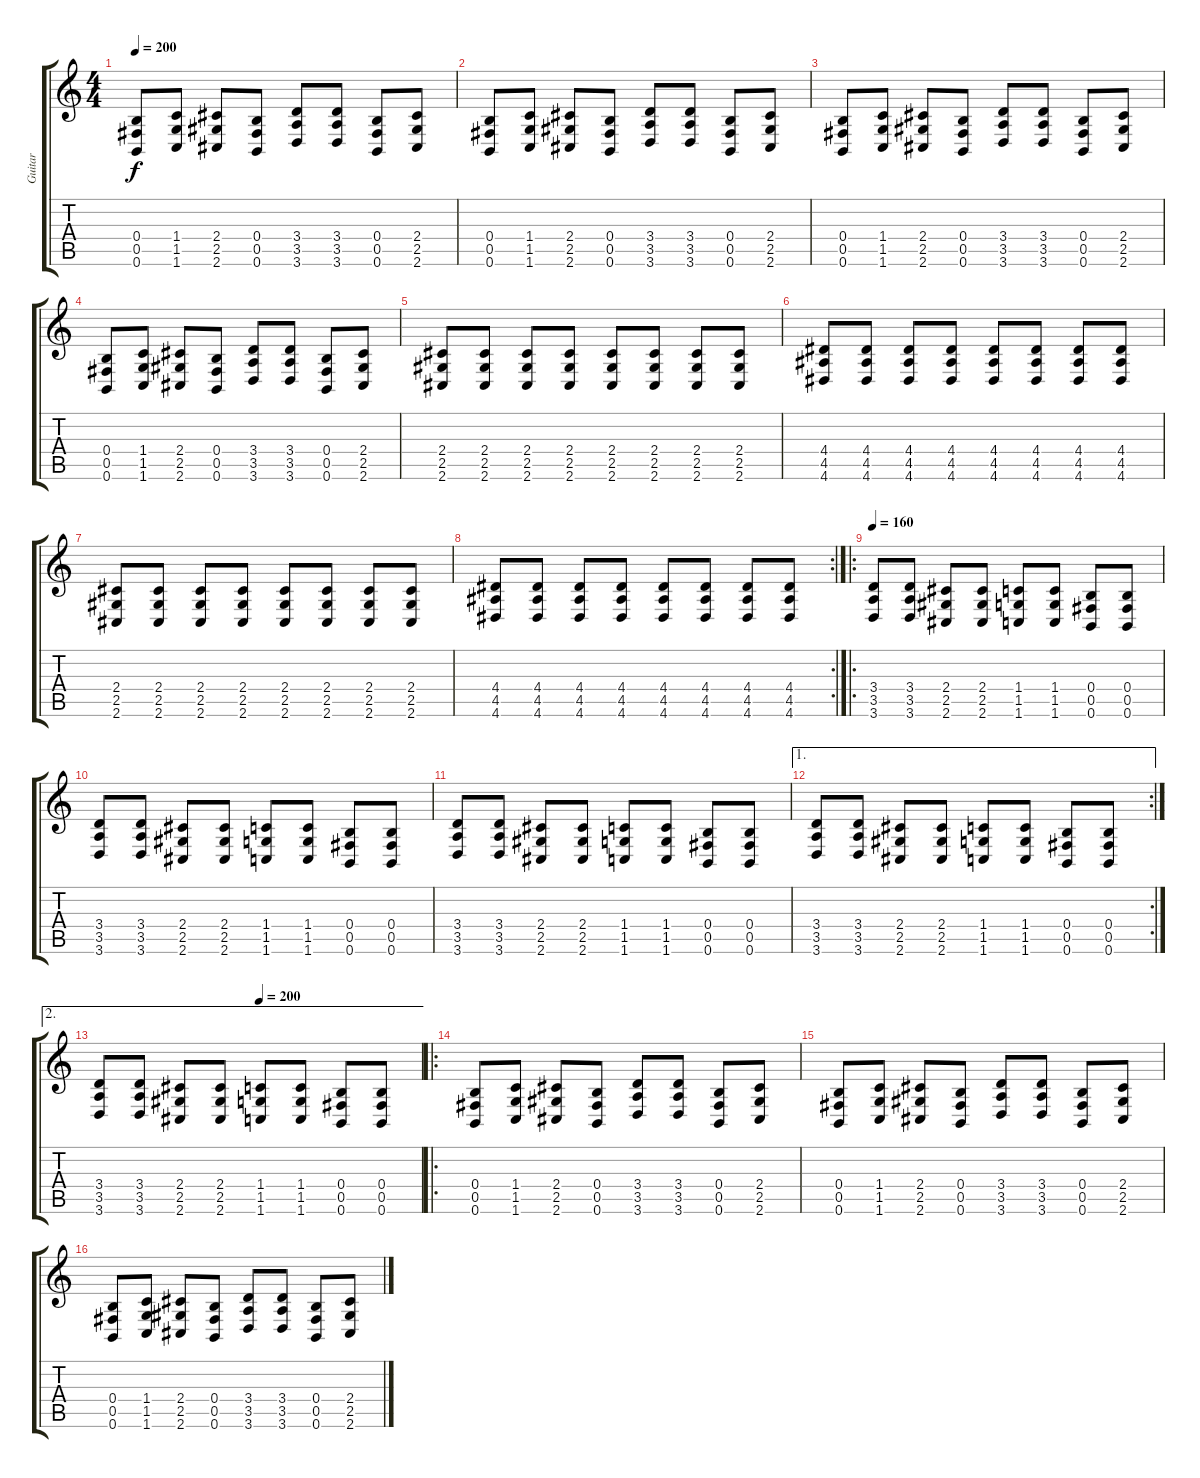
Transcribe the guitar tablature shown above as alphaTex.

\track ("Guitar" "Guitar") {instrument distortionguitar}
\staff {score tabs}
\tuning (Db4 Ab3 E3 B2 Gb2 B1) {hide}
\ts (4 4)
\tempo 200
\clef g2
\ks c
(0.4 0.5 0.6).8{dy f} (1.4 1.5 1.6).8 (2.4 2.5 2.6).8 (0.4 0.5 0.6).8 (3.4 3.5 3.6).8 (3.4 3.5 3.6).8 (0.4 0.5 0.6).8 (2.4 2.5 2.6).8 |
(0.4 0.5 0.6).8 (1.4 1.5 1.6).8 (2.4 2.5 2.6).8 (0.4 0.5 0.6).8 (3.4 3.5 3.6).8 (3.4 3.5 3.6).8 (0.4 0.5 0.6).8 (2.4 2.5 2.6).8 |
(0.4 0.5 0.6).8 (1.4 1.5 1.6).8 (2.4 2.5 2.6).8 (0.4 0.5 0.6).8 (3.4 3.5 3.6).8 (3.4 3.5 3.6).8 (0.4 0.5 0.6).8 (2.4 2.5 2.6).8 |
(0.4 0.5 0.6).8 (1.4 1.5 1.6).8 (2.4 2.5 2.6).8 (0.4 0.5 0.6).8 (3.4 3.5 3.6).8 (3.4 3.5 3.6).8 (0.4 0.5 0.6).8 (2.4 2.5 2.6).8 |
(2.4 2.5 2.6).8 (2.4 2.5 2.6).8 (2.4 2.5 2.6).8 (2.4 2.5 2.6).8 (2.4 2.5 2.6).8 (2.4 2.5 2.6).8 (2.4 2.5 2.6).8 (2.4 2.5 2.6).8 |
(4.4 4.5 4.6).8 (4.4 4.5 4.6).8 (4.4 4.5 4.6).8 (4.4 4.5 4.6).8 (4.4 4.5 4.6).8 (4.4 4.5 4.6).8 (4.4 4.5 4.6).8 (4.4 4.5 4.6).8 |
(2.4 2.5 2.6).8 (2.4 2.5 2.6).8 (2.4 2.5 2.6).8 (2.4 2.5 2.6).8 (2.4 2.5 2.6).8 (2.4 2.5 2.6).8 (2.4 2.5 2.6).8 (2.4 2.5 2.6).8 |
\rc 2
(4.4 4.5 4.6).8 (4.4 4.5 4.6).8 (4.4 4.5 4.6).8 (4.4 4.5 4.6).8 (4.4 4.5 4.6).8 (4.4 4.5 4.6).8 (4.4 4.5 4.6).8 (4.4 4.5 4.6).8 |
\ro
\tempo 160
(3.4 3.5 3.6).8 (3.4 3.5 3.6).8 (2.4 2.5 2.6).8 (2.4 2.5 2.6).8 (1.4 1.5 1.6).8 (1.4 1.5 1.6).8 (0.4 0.5 0.6).8 (0.4 0.5 0.6).8 |
(3.4 3.5 3.6).8 (3.4 3.5 3.6).8 (2.4 2.5 2.6).8 (2.4 2.5 2.6).8 (1.4 1.5 1.6).8 (1.4 1.5 1.6).8 (0.4 0.5 0.6).8 (0.4 0.5 0.6).8 |
(3.4 3.5 3.6).8 (3.4 3.5 3.6).8 (2.4 2.5 2.6).8 (2.4 2.5 2.6).8 (1.4 1.5 1.6).8 (1.4 1.5 1.6).8 (0.4 0.5 0.6).8 (0.4 0.5 0.6).8 |
\ae 1
\rc 2
(3.4 3.5 3.6).8 (3.4 3.5 3.6).8 (2.4 2.5 2.6).8 (2.4 2.5 2.6).8 (1.4 1.5 1.6).8 (1.4 1.5 1.6).8 (0.4 0.5 0.6).8 (0.4 0.5 0.6).8 |
\ae 2
\tempo (200 0.5)
(3.4 3.5 3.6).8 (3.4 3.5 3.6).8 (2.4 2.5 2.6).8 (2.4 2.5 2.6).8 (1.4 1.5 1.6).8 (1.4 1.5 1.6).8 (0.4 0.5 0.6).8 (0.4 0.5 0.6).8 |
\ro
(0.4 0.5 0.6).8 (1.4 1.5 1.6).8 (2.4 2.5 2.6).8 (0.4 0.5 0.6).8 (3.4 3.5 3.6).8 (3.4 3.5 3.6).8 (0.4 0.5 0.6).8 (2.4 2.5 2.6).8 |
(0.4 0.5 0.6).8 (1.4 1.5 1.6).8 (2.4 2.5 2.6).8 (0.4 0.5 0.6).8 (3.4 3.5 3.6).8 (3.4 3.5 3.6).8 (0.4 0.5 0.6).8 (2.4 2.5 2.6).8 |
(0.4 0.5 0.6).8 (1.4 1.5 1.6).8 (2.4 2.5 2.6).8 (0.4 0.5 0.6).8 (3.4 3.5 3.6).8 (3.4 3.5 3.6).8 (0.4 0.5 0.6).8 (2.4 2.5 2.6).8
